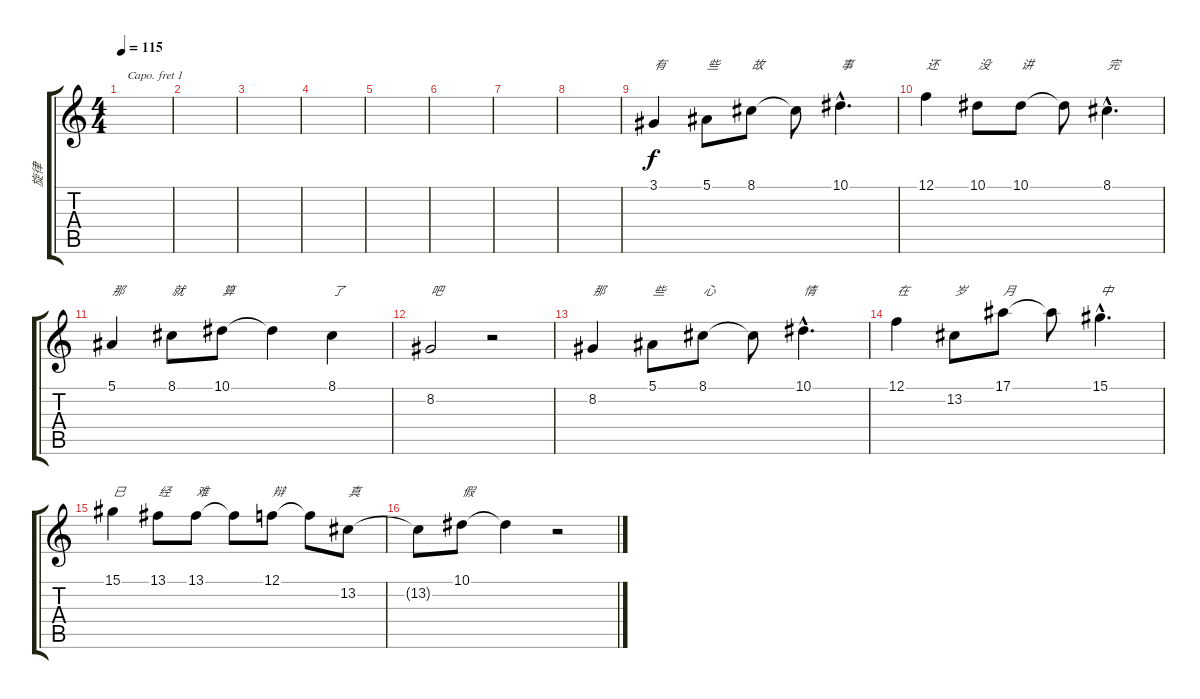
\track ("旋律" "旋律") {instrument flute}
\staff {score tabs}
\capo 1
\tuning (E4 B3 G3 D3 A2 E2) {hide}
\ts (4 4)
\tempo 115
\clef g2
\ks c
|
|
|
|
|
|
|
|
3.1.4{txt "有"} 5.1.8{txt "些"} 8.1.8{txt "故"} 8.1{t}.8 10.1{hac}.4{d txt "事"} |
12.1.4{txt "还"} 10.1.8{txt "没"} 10.1.8{txt "讲"} 10.1{t}.8 8.1{hac}.4{d txt "完"} |
5.1.4{txt "那"} 8.1.8{txt "就"} 10.1.8{txt "算"} 10.1{t}.4 8.1.4{txt "了"} |
8.2.2{txt "吧"} r.2 |
8.2.4{txt "那"} 5.1.8{txt "些"} 8.1.8{txt "心"} 8.1{t}.8 10.1{hac}.4{d txt "情"} |
12.1.4{txt "在"} 13.2.8{txt "岁"} 17.1.8{txt "月"} 17.1{t}.8 15.1{hac}.4{d txt "中"} |
15.1.4{txt "已"} 13.1.8{txt "经"} 13.1.8{txt "难"} 13.1{t}.8 12.1.8{txt "辩"} 12.1{t}.8 13.2.8{txt "真"} |
13.2{t}.8 10.1.8{txt "假"} 10.1{t}.4 r.2
